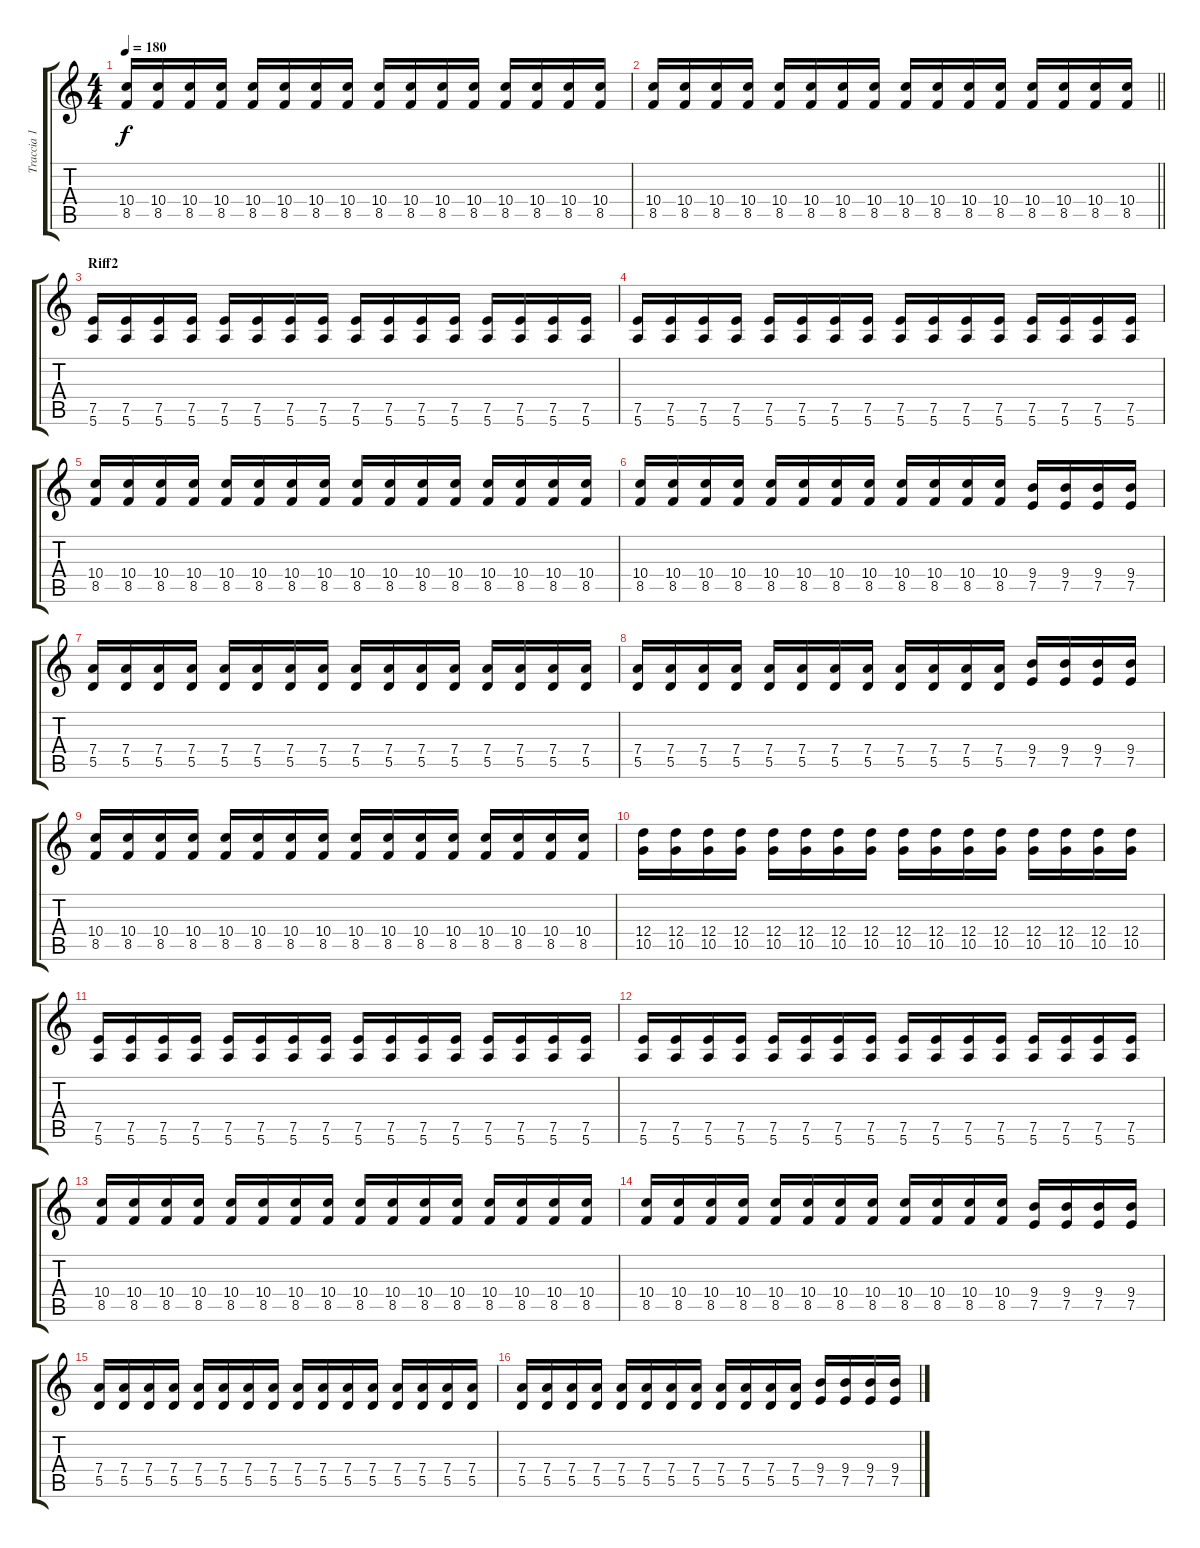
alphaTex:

\track ("Traccia 1" "Traccia 1") {instrument overdrivenguitar}
\staff {score tabs}
\tuning (E4 B3 G3 D3 A2 E2) {hide}
\ts (4 4)
\tempo 180
\clef g2
\ks c
(10.4 8.5).16{dy f} (10.4 8.5).16 (10.4 8.5).16 (10.4 8.5).16 (10.4 8.5).16 (10.4 8.5).16 (10.4 8.5).16 (10.4 8.5).16 (10.4 8.5).16 (10.4 8.5).16 (10.4 8.5).16 (10.4 8.5).16 (10.4 8.5).16 (10.4 8.5).16 (10.4 8.5).16 (10.4 8.5).16 |
\barLineRight lightlight
(10.4 8.5).16 (10.4 8.5).16 (10.4 8.5).16 (10.4 8.5).16 (10.4 8.5).16 (10.4 8.5).16 (10.4 8.5).16 (10.4 8.5).16 (10.4 8.5).16 (10.4 8.5).16 (10.4 8.5).16 (10.4 8.5).16 (10.4 8.5).16 (10.4 8.5).16 (10.4 8.5).16 (10.4 8.5).16 |
\section ("" "Riff2")
(7.5 5.6).16 (7.5 5.6).16 (7.5 5.6).16 (7.5 5.6).16 (7.5 5.6).16 (7.5 5.6).16 (7.5 5.6).16 (7.5 5.6).16 (7.5 5.6).16 (7.5 5.6).16 (7.5 5.6).16 (7.5 5.6).16 (7.5 5.6).16 (7.5 5.6).16 (7.5 5.6).16 (7.5 5.6).16 |
(7.5 5.6).16 (7.5 5.6).16 (7.5 5.6).16 (7.5 5.6).16 (7.5 5.6).16 (7.5 5.6).16 (7.5 5.6).16 (7.5 5.6).16 (7.5 5.6).16 (7.5 5.6).16 (7.5 5.6).16 (7.5 5.6).16 (7.5 5.6).16 (7.5 5.6).16 (7.5 5.6).16 (7.5 5.6).16 |
(10.4 8.5).16 (10.4 8.5).16 (10.4 8.5).16 (10.4 8.5).16 (10.4 8.5).16 (10.4 8.5).16 (10.4 8.5).16 (10.4 8.5).16 (10.4 8.5).16 (10.4 8.5).16 (10.4 8.5).16 (10.4 8.5).16 (10.4 8.5).16 (10.4 8.5).16 (10.4 8.5).16 (10.4 8.5).16 |
(10.4 8.5).16 (10.4 8.5).16 (10.4 8.5).16 (10.4 8.5).16 (10.4 8.5).16 (10.4 8.5).16 (10.4 8.5).16 (10.4 8.5).16 (10.4 8.5).16 (10.4 8.5).16 (10.4 8.5).16 (10.4 8.5).16 (9.4 7.5).16 (9.4 7.5).16 (9.4 7.5).16 (9.4 7.5).16 |
(7.4 5.5).16 (7.4 5.5).16 (7.4 5.5).16 (7.4 5.5).16 (7.4 5.5).16 (7.4 5.5).16 (7.4 5.5).16 (7.4 5.5).16 (7.4 5.5).16 (7.4 5.5).16 (7.4 5.5).16 (7.4 5.5).16 (7.4 5.5).16 (7.4 5.5).16 (7.4 5.5).16 (7.4 5.5).16 |
(7.4 5.5).16 (7.4 5.5).16 (7.4 5.5).16 (7.4 5.5).16 (7.4 5.5).16 (7.4 5.5).16 (7.4 5.5).16 (7.4 5.5).16 (7.4 5.5).16 (7.4 5.5).16 (7.4 5.5).16 (7.4 5.5).16 (9.4 7.5).16 (9.4 7.5).16 (9.4 7.5).16 (9.4 7.5).16 |
(10.4 8.5).16 (10.4 8.5).16 (10.4 8.5).16 (10.4 8.5).16 (10.4 8.5).16 (10.4 8.5).16 (10.4 8.5).16 (10.4 8.5).16 (10.4 8.5).16 (10.4 8.5).16 (10.4 8.5).16 (10.4 8.5).16 (10.4 8.5).16 (10.4 8.5).16 (10.4 8.5).16 (10.4 8.5).16 |
(12.4 10.5).16 (12.4 10.5).16 (12.4 10.5).16 (12.4 10.5).16 (12.4 10.5).16 (12.4 10.5).16 (12.4 10.5).16 (12.4 10.5).16 (12.4 10.5).16 (12.4 10.5).16 (12.4 10.5).16 (12.4 10.5).16 (12.4 10.5).16 (12.4 10.5).16 (12.4 10.5).16 (12.4 10.5).16 |
(7.5 5.6).16 (7.5 5.6).16 (7.5 5.6).16 (7.5 5.6).16 (7.5 5.6).16 (7.5 5.6).16 (7.5 5.6).16 (7.5 5.6).16 (7.5 5.6).16 (7.5 5.6).16 (7.5 5.6).16 (7.5 5.6).16 (7.5 5.6).16 (7.5 5.6).16 (7.5 5.6).16 (7.5 5.6).16 |
(7.5 5.6).16 (7.5 5.6).16 (7.5 5.6).16 (7.5 5.6).16 (7.5 5.6).16 (7.5 5.6).16 (7.5 5.6).16 (7.5 5.6).16 (7.5 5.6).16 (7.5 5.6).16 (7.5 5.6).16 (7.5 5.6).16 (7.5 5.6).16 (7.5 5.6).16 (7.5 5.6).16 (7.5 5.6).16 |
(10.4 8.5).16 (10.4 8.5).16 (10.4 8.5).16 (10.4 8.5).16 (10.4 8.5).16 (10.4 8.5).16 (10.4 8.5).16 (10.4 8.5).16 (10.4 8.5).16 (10.4 8.5).16 (10.4 8.5).16 (10.4 8.5).16 (10.4 8.5).16 (10.4 8.5).16 (10.4 8.5).16 (10.4 8.5).16 |
(10.4 8.5).16 (10.4 8.5).16 (10.4 8.5).16 (10.4 8.5).16 (10.4 8.5).16 (10.4 8.5).16 (10.4 8.5).16 (10.4 8.5).16 (10.4 8.5).16 (10.4 8.5).16 (10.4 8.5).16 (10.4 8.5).16 (9.4 7.5).16 (9.4 7.5).16 (9.4 7.5).16 (9.4 7.5).16 |
(7.4 5.5).16 (7.4 5.5).16 (7.4 5.5).16 (7.4 5.5).16 (7.4 5.5).16 (7.4 5.5).16 (7.4 5.5).16 (7.4 5.5).16 (7.4 5.5).16 (7.4 5.5).16 (7.4 5.5).16 (7.4 5.5).16 (7.4 5.5).16 (7.4 5.5).16 (7.4 5.5).16 (7.4 5.5).16 |
(7.4 5.5).16 (7.4 5.5).16 (7.4 5.5).16 (7.4 5.5).16 (7.4 5.5).16 (7.4 5.5).16 (7.4 5.5).16 (7.4 5.5).16 (7.4 5.5).16 (7.4 5.5).16 (7.4 5.5).16 (7.4 5.5).16 (9.4 7.5).16 (9.4 7.5).16 (9.4 7.5).16 (9.4 7.5).16
